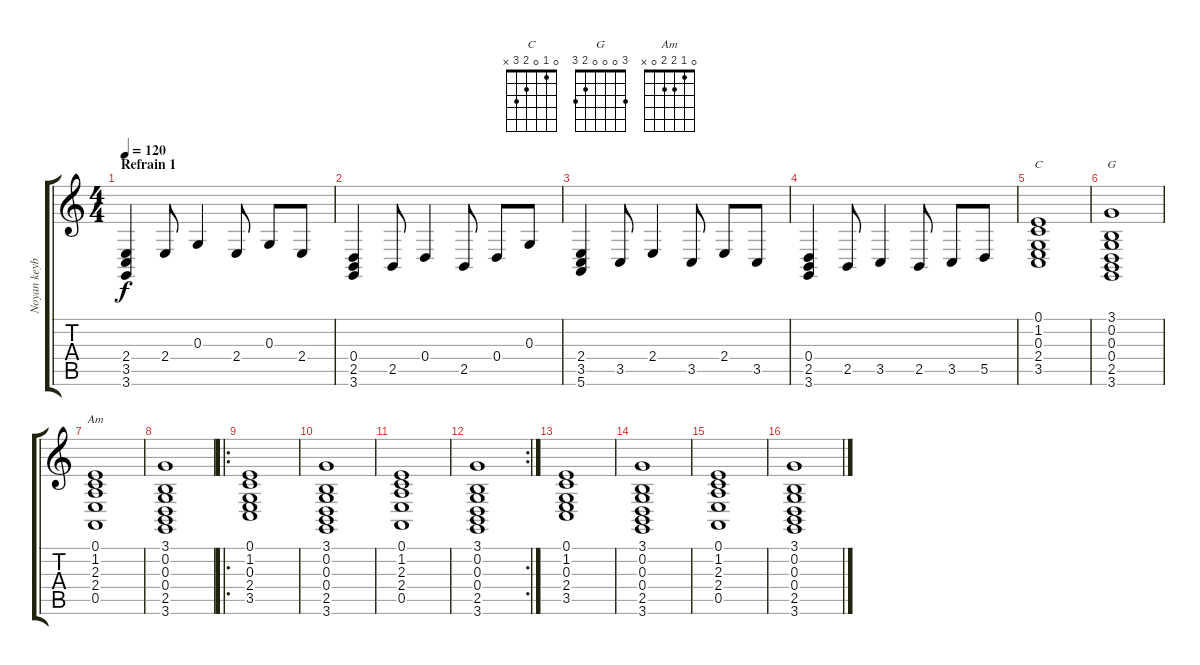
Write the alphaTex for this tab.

\track ("Noyan keyboard" "Noyan keyb") {instrument brightacousticpiano}
\staff {score tabs}
\tuning (E4 B3 G3 D3 A2 E2) {hide}
\chord ("C" 0 1 0 2 3 x)
\chord ("G" 3 0 0 0 2 3)
\chord ("Am" 0 1 2 2 0 x)
\ts (4 4)
\section ("" "Refrain 1")
\tempo 120
\clef g2
\ks c
(2.4 3.5 3.6).4{dy f} 2.4.8 0.3.4 2.4.8 0.3.8 2.4.8 |
(0.4 2.5 3.6).4 2.5.8 0.4.4 2.5.8 0.4.8 0.3.8 |
(2.4 3.5 5.6).4 3.5.8 2.4.4 3.5.8 2.4.8 3.5.8 |
(0.4 2.5 3.6).4 2.5.8 3.5.4 2.5.8 3.5.8 5.5.8 |
(0.1 1.2 0.3 2.4 3.5).1{ch "C"} |
(3.1 0.2 0.3 0.4 2.5 3.6).1{ch "G"} |
(0.1 1.2 2.3 2.4 0.5).1{ch "Am"} |
(3.1 0.2 0.3 0.4 2.5 3.6).1 |
\ro
(0.1 1.2 0.3 2.4 3.5).1 |
(3.1 0.2 0.3 0.4 2.5 3.6).1 |
(0.1 1.2 2.3 2.4 0.5).1 |
\rc 2
(3.1 0.2 0.3 0.4 2.5 3.6).1 |
(0.1 1.2 0.3 2.4 3.5).1 |
(3.1 0.2 0.3 0.4 2.5 3.6).1 |
(0.1 1.2 2.3 2.4 0.5).1 |
(3.1 0.2 0.3 0.4 2.5 3.6).1
